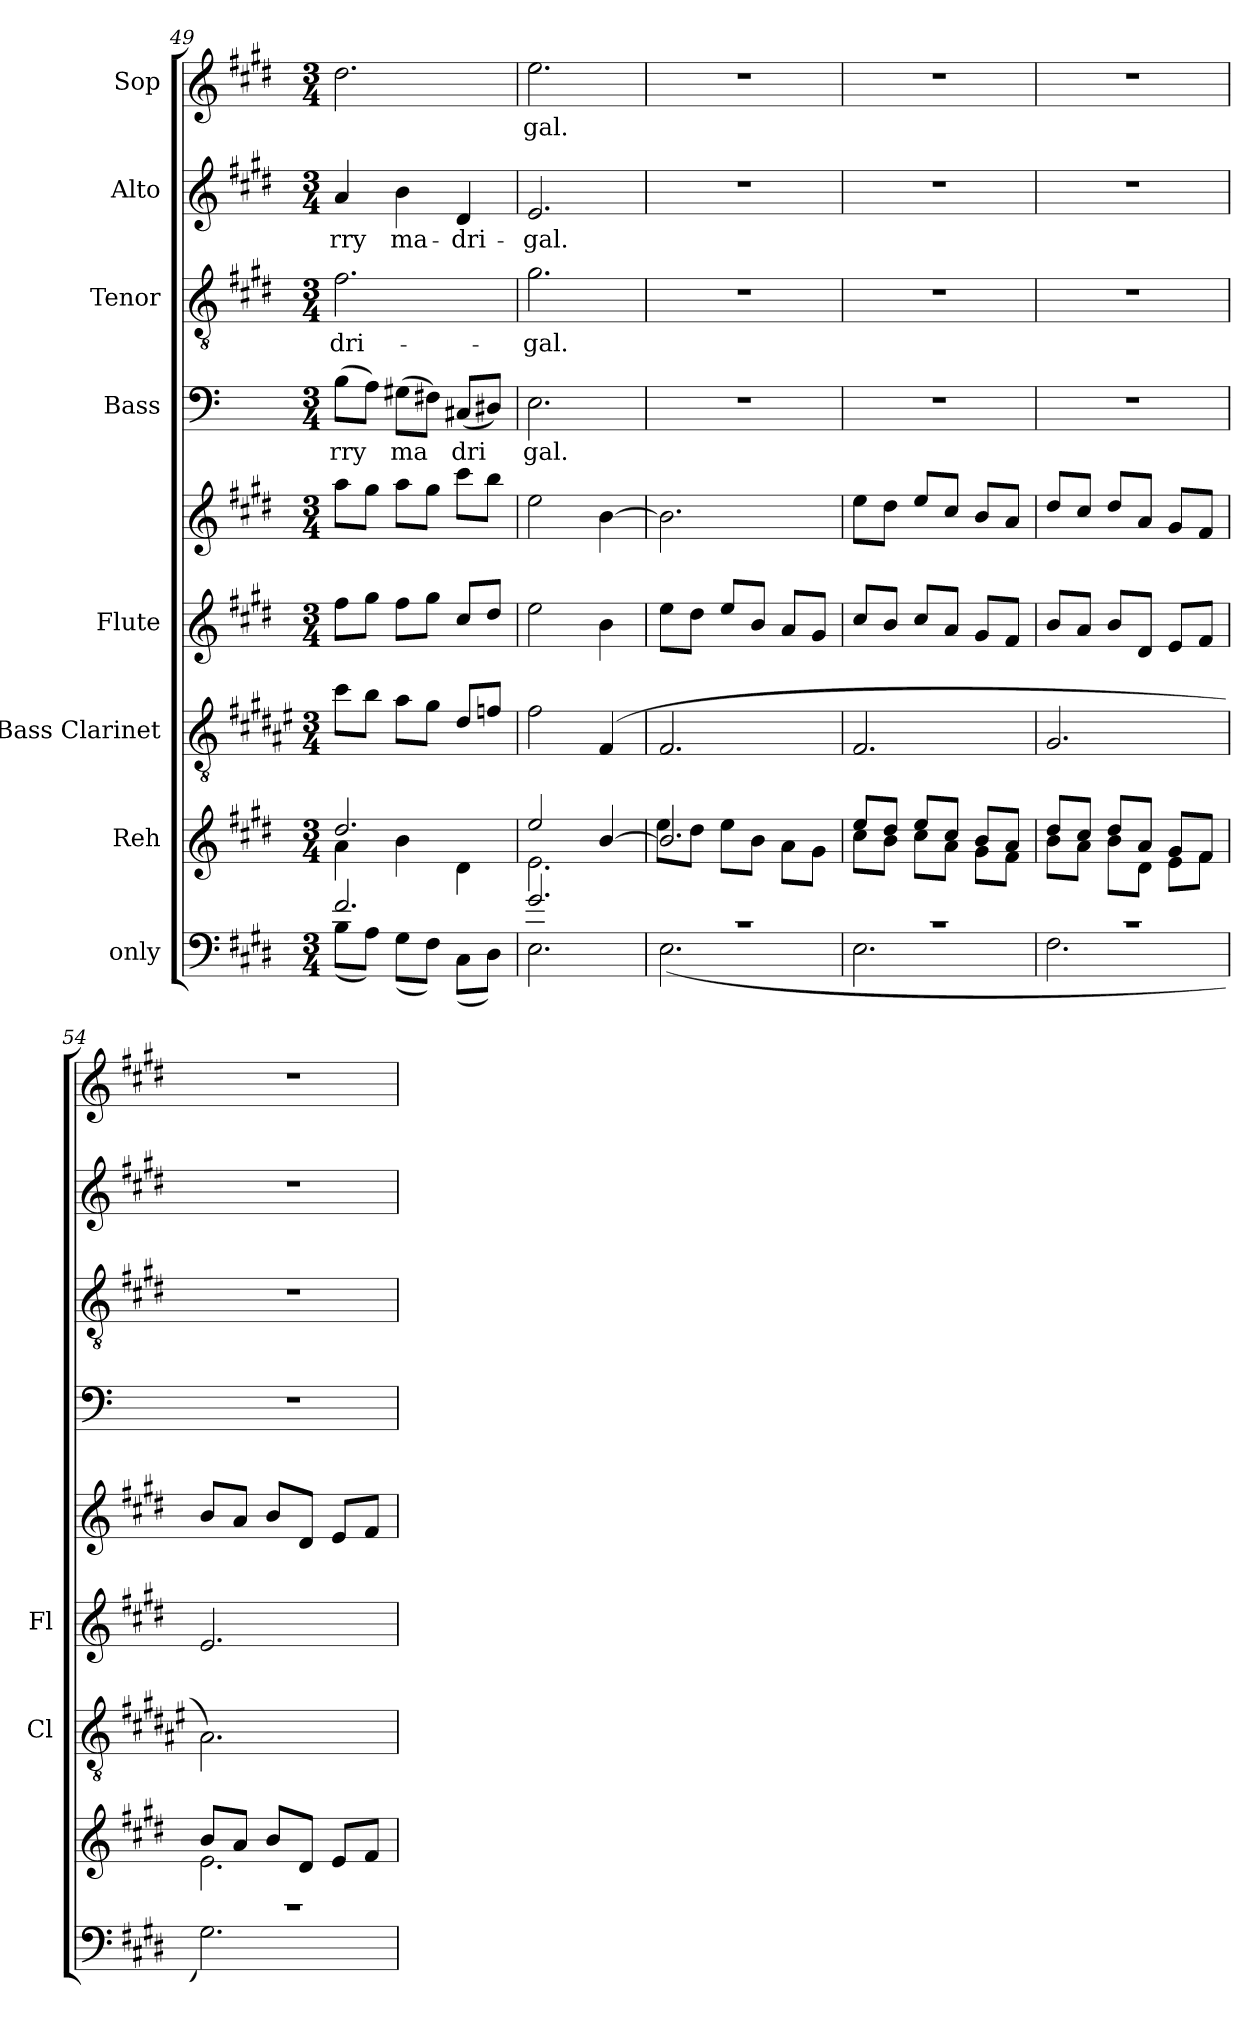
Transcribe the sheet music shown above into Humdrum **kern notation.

**kern	**kern	**kern	**kern	**kern	**kern	**text	**kern	**text	**kern	**text	**kern	**text
*part8	*part7	*part6	*part5	*part5	*part4	*part4	*part3	*part3	*part2	*part2	*part1	*part1
*staff9	*staff8	*staff7	*staff6	*staff5	*staff4	*staff4	*staff3	*staff3	*staff2	*staff2	*staff1	*staff1
*I"only	*I"Reh	*I"Bass Clarinet	*I"Flute	*	*I"Bass	*	*I"Tenor	*	*I"Alto	*	*I"Sop	*
*	*	*I'Cl	*I'Fl	*	*	*	*	*	*	*	*	*
!!LO:LB:g=z
*clefF4	*clefG2	*clefGv2	*clefG2	*clefG2	*clefF4	*	*clefGv2	*	*clefG2	*	*clefG2	*
*	*	*ITrd1c2	*	*	*	*	*	*	*	*	*	*
*k[f#c#g#d#]	*k[f#c#g#d#]	*k[f#c#g#d#]	*k[f#c#g#d#]	*k[f#c#g#d#]	*k[]	*	*k[f#c#g#d#]	*	*k[f#c#g#d#]	*	*k[f#c#g#d#]	*
*E:	*E:	*E:	*E:	*E:	*C:	*	*E:	*	*E:	*	*E:	*
*M3/4	*M3/4	*M3/4	*M3/4	*M3/4	*M3/4	*	*M3/4	*	*M3/4	*	*M3/4	*
=49	=49	=49	=49	=49	=49	=49	=49	=49	=49	=49	=49	=49
*^	*^	*	*	*	*	*	*	*	*	*	*	*
!	!	!	!	!	!	!	!	!LO:LY:b	!	!LO:LY:b	!	!LO:LY:b	!	!
2.f#/	(>8B\L	2.dd#/	4a\	8b\L	8ff#\L	8aa\L	(>8B\L	-rry	2.f#\	-dri-	4a/	-rry	2.dd#\	.
!	!	!	!	!	!	!	!	!LO:LY:b	!	!	!	!	!	!
.	8A\J)	.	.	8a\J	8gg#\J	8gg#\J	8A\J)	.	.	.	.	.	.	.
!	!	!	!	!	!	!	!	!LO:LY:b	!	!	!	!LO:LY:b	!	!
.	(>8G#\L	.	4b\	8g#\L	8ff#\L	8aa\L	(>8G#\L	ma-	.	.	4b\	ma-	.	.
!	!	!	!	!	!	!	!	!LO:LY:b	!	!	!	!	!	!
.	8F#\J)	.	.	8f#\J	8gg#\J	8gg#\J	8F#\J)	-	.	.	.	.	.	.
!	!	!	!	!	!	!	!	!LO:LY:b	!	!	!	!LO:LY:b	!	!
.	(>8C#\L	.	4d#\	8c#/L	8cc#/L	8ccc#\L	(>8C#/L	dri-	.	.	4d#/	-dri-	.	.
!	!	!	!	!	!	!	!	!LO:LY:b	!	!	!	!	!	!
.	8D#\J)	.	.	8e-/J	8dd#/J	8bb\J	8D#/J)	--	.	.	.	.	.	.
=50	=50	=50	=50	=50	=50	=50	=50	=50	=50	=50	=50	=50	=50	=50
!	!	!	!	!	!	!	!	!LO:LY:b	!	!LO:LY:b	!	!LO:LY:b	!	!LO:LY:b:cj
2.g#/	2.E\	2ee/	2.e\	2e\	2ee\	2ee\	2.E\	-gal.	2.g#\	-gal.	2.e/	-gal.	2.ee\	-gal.
.	.	[<4b/	.	(>4E/	4b\	[>4b\	.	.	.	.	.	.	.	.
=51	=51	=51	=51	=51	=51	=51	=51	=51	=51	=51	=51	=51	=51	=51
2.r	(>2.E\	2.b/]	8ee\L	2.E/	8ee\L	2.b\]	2.r	.	2.r	.	2.r	.	2.r	.
.	.	.	8dd#\J	.	8dd#\J	.	.	.	.	.	.	.	.	.
.	.	.	8ee\L	.	8ee/L	.	.	.	.	.	.	.	.	.
.	.	.	8b\J	.	8b/J	.	.	.	.	.	.	.	.	.
.	.	.	8a\L	.	8a/L	.	.	.	.	.	.	.	.	.
.	.	.	8g#\J	.	8g#/J	.	.	.	.	.	.	.	.	.
=52	=52	=52	=52	=52	=52	=52	=52	=52	=52	=52	=52	=52	=52	=52
2.r	2.E\	8ee/L	8cc#\L	2.E/	8cc#/L	8ee\L	2.r	.	2.r	.	2.r	.	2.r	.
.	.	8dd#/J	8b\J	.	8b/J	8dd#\J	.	.	.	.	.	.	.	.
.	.	8ee/L	8cc#\L	.	8cc#/L	8ee/L	.	.	.	.	.	.	.	.
.	.	8cc#/J	8a\J	.	8a/J	8cc#/J	.	.	.	.	.	.	.	.
.	.	8b/L	8g#\L	.	8g#/L	8b/L	.	.	.	.	.	.	.	.
.	.	8a/J	8f#\J	.	8f#/J	8a/J	.	.	.	.	.	.	.	.
=53	=53	=53	=53	=53	=53	=53	=53	=53	=53	=53	=53	=53	=53	=53
2.r	2.F#\	8dd#/L	8b\L	2.F#/	8b/L	8dd#/L	2.r	.	2.r	.	2.r	.	2.r	.
.	.	8cc#/J	8a\J	.	8a/J	8cc#/J	.	.	.	.	.	.	.	.
.	.	8dd#/L	8b\L	.	8b/L	8dd#/L	.	.	.	.	.	.	.	.
.	.	8a/J	8d#\J	.	8d#/J	8a/J	.	.	.	.	.	.	.	.
.	.	8g#/L	8e\L	.	8e/L	8g#/L	.	.	.	.	.	.	.	.
.	.	8f#/J	8f#\J	.	8f#/J	8f#/J	.	.	.	.	.	.	.	.
=54	=54	=54	=54	=54	=54	=54	=54	=54	=54	=54	=54	=54	=54	=54
2.r	2.G#\)	8b/L	2.e\	2.G#\)	2.e/	8b/L	2.r	.	2.r	.	2.r	.	2.r	.
.	.	8a/J	.	.	.	8a/J	.	.	.	.	.	.	.	.
.	.	8b/L	.	.	.	8b/L	.	.	.	.	.	.	.	.
.	.	8d#/J	.	.	.	8d#/J	.	.	.	.	.	.	.	.
.	.	8e/L	.	.	.	8e/L	.	.	.	.	.	.	.	.
.	.	8f#/J	.	.	.	8f#/J	.	.	.	.	.	.	.	.
*v	*v	*	*	*	*	*	*	*	*	*	*	*	*	*
*	*v	*v	*	*	*	*	*	*	*	*	*	*	*
=	=	=	=	=	=	=	=	=	=	=	=	=
*-	*-	*-	*-	*-	*-	*-	*-	*-	*-	*-	*-	*-
